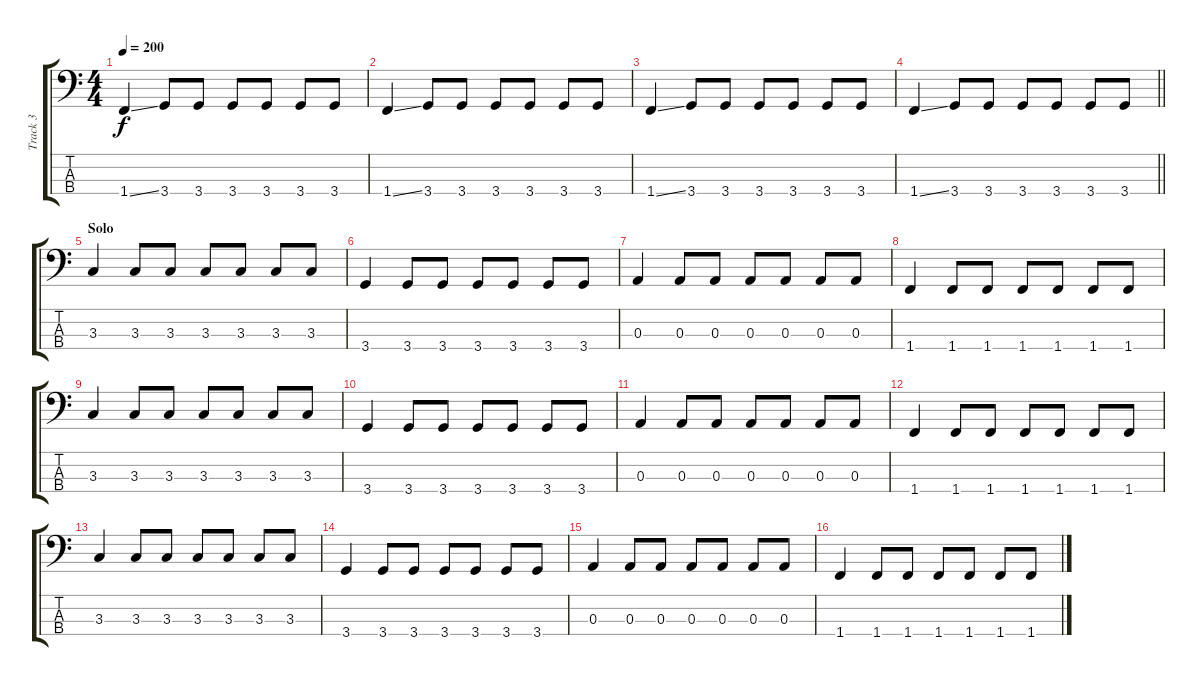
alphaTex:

\track ("Track 3" "Track 3") {instrument electricbasspick}
\staff {score tabs}
\tuning (G2 D2 A1 E1) {hide}
\ts (4 4)
\tempo 200
\clef f4
\ks c
1.4{ss}.4{dy f} 3.4.8 3.4.8 3.4.8 3.4.8 3.4.8 3.4.8 |
1.4{ss}.4 3.4.8 3.4.8 3.4.8 3.4.8 3.4.8 3.4.8 |
1.4{ss}.4 3.4.8 3.4.8 3.4.8 3.4.8 3.4.8 3.4.8 |
\barLineRight lightlight
1.4{ss}.4 3.4.8 3.4.8 3.4.8 3.4.8 3.4.8 3.4.8 |
\section ("" "Solo")
3.3.4 3.3.8 3.3.8 3.3.8 3.3.8 3.3.8 3.3.8 |
3.4.4 3.4.8 3.4.8 3.4.8 3.4.8 3.4.8 3.4.8 |
0.3.4 0.3.8 0.3.8 0.3.8 0.3.8 0.3.8 0.3.8 |
1.4.4 1.4.8 1.4.8 1.4.8 1.4.8 1.4.8 1.4.8 |
3.3.4 3.3.8 3.3.8 3.3.8 3.3.8 3.3.8 3.3.8 |
3.4.4 3.4.8 3.4.8 3.4.8 3.4.8 3.4.8 3.4.8 |
0.3.4 0.3.8 0.3.8 0.3.8 0.3.8 0.3.8 0.3.8 |
1.4.4 1.4.8 1.4.8 1.4.8 1.4.8 1.4.8 1.4.8 |
3.3.4 3.3.8 3.3.8 3.3.8 3.3.8 3.3.8 3.3.8 |
3.4.4 3.4.8 3.4.8 3.4.8 3.4.8 3.4.8 3.4.8 |
0.3.4 0.3.8 0.3.8 0.3.8 0.3.8 0.3.8 0.3.8 |
1.4.4 1.4.8 1.4.8 1.4.8 1.4.8 1.4.8 1.4.8
